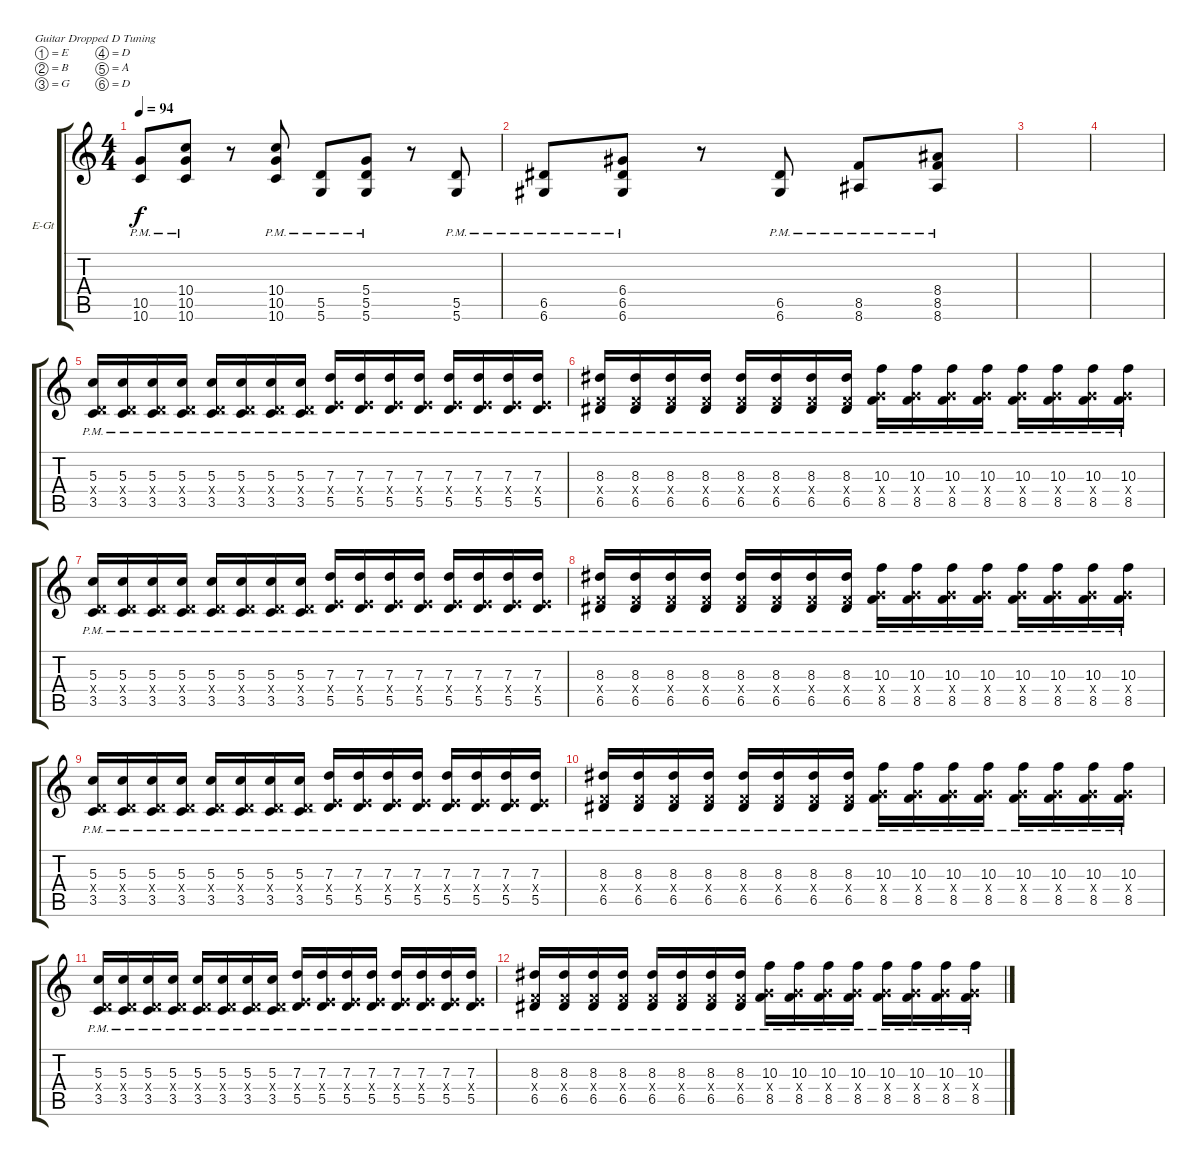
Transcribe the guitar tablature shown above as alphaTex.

\defaultSystemsLayout 4
\bracketExtendMode groupsimilarinstruments
\firstSystemTrackNameOrientation horizontal
\otherSystemsTrackNameOrientation horizontal
\track ("Electric Guitar" "E-Gt") {instrument distortionguitar}
\staff {score tabs}
\tuning (E4 B3 G3 D3 A2 D2)
\ts (4 4)
\tempo 94
\clef g2
\scale
0.333333
\ks c
(10.6{pm} 10.5{pm}).8{dy f} (10.4{pm} 10.5{pm} 10.6{pm}).8 r.8 (10.6{pm} 10.5{pm} 10.4{pm}).8 (5.5{pm} 5.6{pm}).8 (5.6{pm} 5.5{pm} 5.4{pm}).8 r.8 (5.6{pm} 5.5{pm}).8 |
\scale
0.333333 (6.6{pm} 6.5{pm}).8 (6.4{pm} 6.5{pm} 6.6{pm}).8 r.8 (6.6{pm} 6.5{pm}).8 (8.5{pm} 8.6{pm}).8 (8.6{pm} 8.5{pm} 8.4{pm}).8 |
\scale
0.333333 |
\scale
0.333333 |
\scale
0.333333 (3.5{pm} 0.4{pm x} 5.3{pm}).16 (3.5{pm} 0.4{pm x} 5.3{pm}).16 (3.5{pm} 0.4{pm x} 5.3{pm}).16 (3.5{pm} 0.4{pm x} 5.3{pm}).16 (3.5{pm} 0.4{pm x} 5.3{pm}).16 (3.5{pm} 0.4{pm x} 5.3{pm}).16 (3.5{pm} 0.4{pm x} 5.3{pm}).16 (3.5{pm} 0.4{pm x} 5.3{pm}).16 (5.5{pm} 2.4{pm x} 7.3{pm}).16 (5.5{pm} 2.4{pm x} 7.3{pm}).16 (5.5{pm} 2.4{pm x} 7.3{pm}).16 (5.5{pm} 2.4{pm x} 7.3{pm}).16 (5.5{pm} 2.4{pm x} 7.3{pm}).16 (5.5{pm} 2.4{pm x} 7.3{pm}).16 (5.5{pm} 2.4{pm x} 7.3{pm}).16 (5.5{pm} 2.4{pm x} 7.3{pm}).16 |
\scale
0.333333 (6.5{pm} 3.4{pm x} 8.3{pm}).16 (6.5{pm} 3.4{pm x} 8.3{pm}).16 (6.5{pm} 3.4{pm x} 8.3{pm}).16 (6.5{pm} 3.4{pm x} 8.3{pm}).16 (6.5{pm} 3.4{pm x} 8.3{pm}).16 (6.5{pm} 3.4{pm x} 8.3{pm}).16 (6.5{pm} 3.4{pm x} 8.3{pm}).16 (6.5{pm} 3.4{pm x} 8.3{pm}).16 (8.5{pm} 5.4{pm x} 10.3{pm}).16 (8.5{pm} 5.4{pm x} 10.3{pm}).16 (8.5{pm} 5.4{pm x} 10.3{pm}).16 (8.5{pm} 5.4{pm x} 10.3{pm}).16 (8.5{pm} 5.4{pm x} 10.3{pm}).16 (8.5{pm} 5.4{pm x} 10.3{pm}).16 (8.5{pm} 5.4{pm x} 10.3{pm}).16 (8.5{pm} 5.4{pm x} 10.3{pm}).16 |
\scale
0.333333 (3.5{pm} 0.4{pm x} 5.3{pm}).16 (3.5{pm} 0.4{pm x} 5.3{pm}).16 (3.5{pm} 0.4{pm x} 5.3{pm}).16 (3.5{pm} 0.4{pm x} 5.3{pm}).16 (3.5{pm} 0.4{pm x} 5.3{pm}).16 (3.5{pm} 0.4{pm x} 5.3{pm}).16 (3.5{pm} 0.4{pm x} 5.3{pm}).16 (3.5{pm} 0.4{pm x} 5.3{pm}).16 (5.5{pm} 2.4{pm x} 7.3{pm}).16 (5.5{pm} 2.4{pm x} 7.3{pm}).16 (5.5{pm} 2.4{pm x} 7.3{pm}).16 (5.5{pm} 2.4{pm x} 7.3{pm}).16 (5.5{pm} 2.4{pm x} 7.3{pm}).16 (5.5{pm} 2.4{pm x} 7.3{pm}).16 (5.5{pm} 2.4{pm x} 7.3{pm}).16 (5.5{pm} 2.4{pm x} 7.3{pm}).16 |
\scale
0.333333 (6.5{pm} 3.4{pm x} 8.3{pm}).16 (6.5{pm} 3.4{pm x} 8.3{pm}).16 (6.5{pm} 3.4{pm x} 8.3{pm}).16 (6.5{pm} 3.4{pm x} 8.3{pm}).16 (6.5{pm} 3.4{pm x} 8.3{pm}).16 (6.5{pm} 3.4{pm x} 8.3{pm}).16 (6.5{pm} 3.4{pm x} 8.3{pm}).16 (6.5{pm} 3.4{pm x} 8.3{pm}).16 (8.5{pm} 5.4{pm x} 10.3{pm}).16 (8.5{pm} 5.4{pm x} 10.3{pm}).16 (8.5{pm} 5.4{pm x} 10.3{pm}).16 (8.5{pm} 5.4{pm x} 10.3{pm}).16 (8.5{pm} 5.4{pm x} 10.3{pm}).16 (8.5{pm} 5.4{pm x} 10.3{pm}).16 (8.5{pm} 5.4{pm x} 10.3{pm}).16 (8.5{pm} 5.4{pm x} 10.3{pm}).16 |
\scale
0.333333 (3.5{pm} 0.4{pm x} 5.3{pm}).16 (3.5{pm} 0.4{pm x} 5.3{pm}).16 (3.5{pm} 0.4{pm x} 5.3{pm}).16 (3.5{pm} 0.4{pm x} 5.3{pm}).16 (3.5{pm} 0.4{pm x} 5.3{pm}).16 (3.5{pm} 0.4{pm x} 5.3{pm}).16 (3.5{pm} 0.4{pm x} 5.3{pm}).16 (3.5{pm} 0.4{pm x} 5.3{pm}).16 (5.5{pm} 2.4{pm x} 7.3{pm}).16 (5.5{pm} 2.4{pm x} 7.3{pm}).16 (5.5{pm} 2.4{pm x} 7.3{pm}).16 (5.5{pm} 2.4{pm x} 7.3{pm}).16 (5.5{pm} 2.4{pm x} 7.3{pm}).16 (5.5{pm} 2.4{pm x} 7.3{pm}).16 (5.5{pm} 2.4{pm x} 7.3{pm}).16 (5.5{pm} 2.4{pm x} 7.3{pm}).16 |
\scale
0.333333 (6.5{pm} 3.4{pm x} 8.3{pm}).16 (6.5{pm} 3.4{pm x} 8.3{pm}).16 (6.5{pm} 3.4{pm x} 8.3{pm}).16 (6.5{pm} 3.4{pm x} 8.3{pm}).16 (6.5{pm} 3.4{pm x} 8.3{pm}).16 (6.5{pm} 3.4{pm x} 8.3{pm}).16 (6.5{pm} 3.4{pm x} 8.3{pm}).16 (6.5{pm} 3.4{pm x} 8.3{pm}).16 (8.5{pm} 5.4{pm x} 10.3{pm}).16 (8.5{pm} 5.4{pm x} 10.3{pm}).16 (8.5{pm} 5.4{pm x} 10.3{pm}).16 (8.5{pm} 5.4{pm x} 10.3{pm}).16 (8.5{pm} 5.4{pm x} 10.3{pm}).16 (8.5{pm} 5.4{pm x} 10.3{pm}).16 (8.5{pm} 5.4{pm x} 10.3{pm}).16 (8.5{pm} 5.4{pm x} 10.3{pm}).16 |
\scale
0.333333 (3.5{pm} 0.4{pm x} 5.3{pm}).16 (3.5{pm} 0.4{pm x} 5.3{pm}).16 (3.5{pm} 0.4{pm x} 5.3{pm}).16 (3.5{pm} 0.4{pm x} 5.3{pm}).16 (3.5{pm} 0.4{pm x} 5.3{pm}).16 (3.5{pm} 0.4{pm x} 5.3{pm}).16 (3.5{pm} 0.4{pm x} 5.3{pm}).16 (3.5{pm} 0.4{pm x} 5.3{pm}).16 (5.5{pm} 2.4{pm x} 7.3{pm}).16 (5.5{pm} 2.4{pm x} 7.3{pm}).16 (5.5{pm} 2.4{pm x} 7.3{pm}).16 (5.5{pm} 2.4{pm x} 7.3{pm}).16 (5.5{pm} 2.4{pm x} 7.3{pm}).16 (5.5{pm} 2.4{pm x} 7.3{pm}).16 (5.5{pm} 2.4{pm x} 7.3{pm}).16 (5.5{pm} 2.4{pm x} 7.3{pm}).16 |
\scale
0.333333 (6.5{pm} 3.4{pm x} 8.3{pm}).16 (6.5{pm} 3.4{pm x} 8.3{pm}).16 (6.5{pm} 3.4{pm x} 8.3{pm}).16 (6.5{pm} 3.4{pm x} 8.3{pm}).16 (6.5{pm} 3.4{pm x} 8.3{pm}).16 (6.5{pm} 3.4{pm x} 8.3{pm}).16 (6.5{pm} 3.4{pm x} 8.3{pm}).16 (6.5{pm} 3.4{pm x} 8.3{pm}).16 (8.5{pm} 5.4{pm x} 10.3{pm}).16 (8.5{pm} 5.4{pm x} 10.3{pm}).16 (8.5{pm} 5.4{pm x} 10.3{pm}).16 (8.5{pm} 5.4{pm x} 10.3{pm}).16 (8.5{pm} 5.4{pm x} 10.3{pm}).16 (8.5{pm} 5.4{pm x} 10.3{pm}).16 (8.5{pm} 5.4{pm x} 10.3{pm}).16 (8.5{pm} 5.4{pm x} 10.3{pm}).16 |
\scale
0.333333 |
\scale
0.333333 |
\scale
0.333333 |
\scale
0.333333
